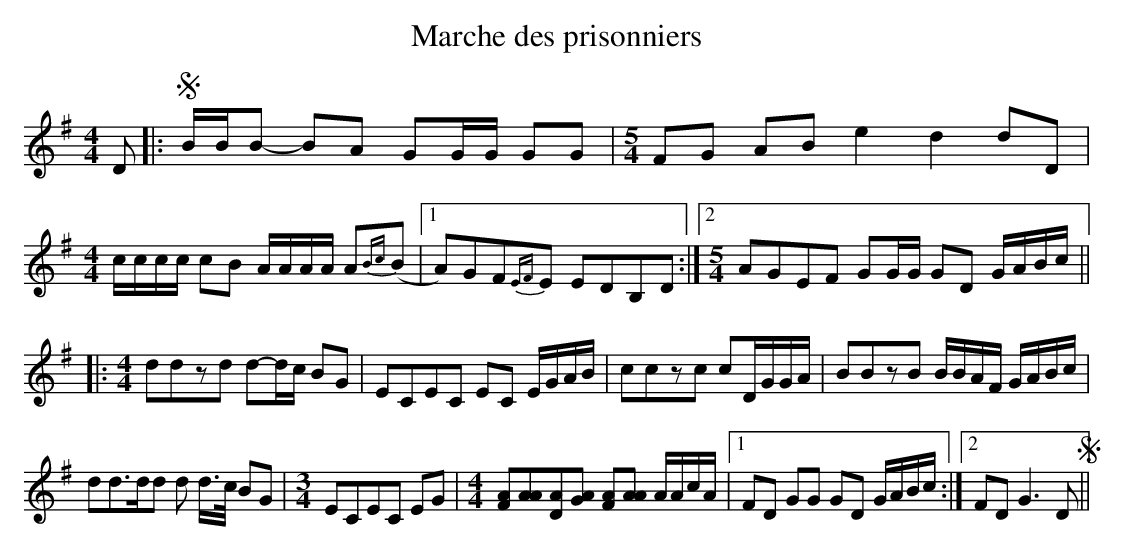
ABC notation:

X:1
T:Marche des prisonniers
M:4/4
L:1/8
K:G
D|:SB/B/B- BA GG/G/ GG|[M:5/4]FG AB e2d2 dD|[M:4/4]c/c/c/c/ cB A/A/A/A/ A{Bc}(B|1A)GF{EF}E EDB,-D:|2[M:5/4]AGEF GG/G/ GD G/A/B/c/||
|:[M:4/4]ddzd d-d/c/ BG|ECEC EC E/G/A/B/|cczc cD/G/G/A/|BBzB B/B/A/F/ G/A/B/c/|
dd>dd d d/>c/ BG|[M:3/4]ECEC EG|[M:4/4][FA][AA][DA][GA] [FA][AA] A/A/c/A/|1FD GG GD G/A/B/c/:|2FD G3 DS||
